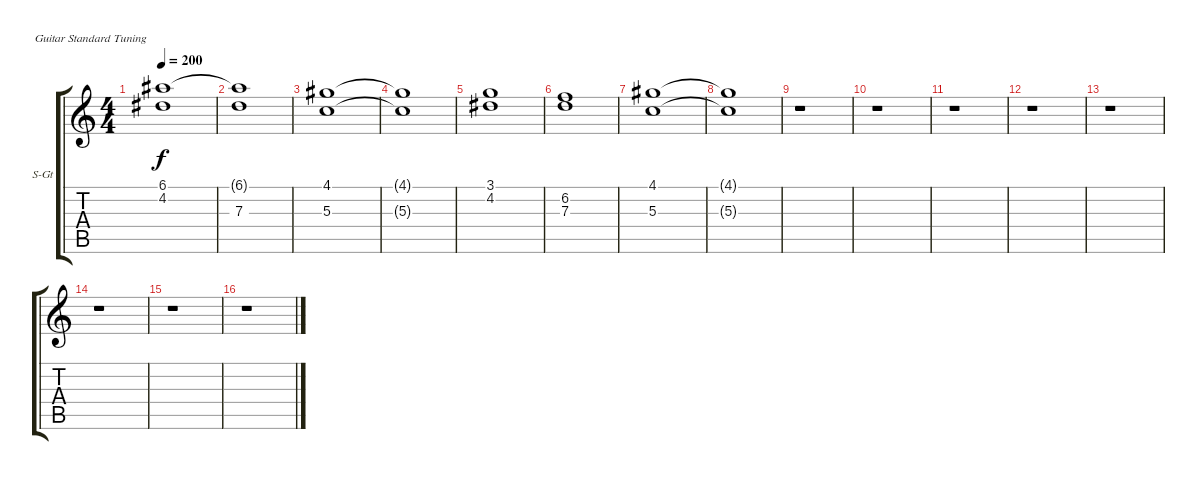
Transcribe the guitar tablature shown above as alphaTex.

\bracketExtendMode groupsimilarinstruments
\firstSystemTrackNameOrientation horizontal
\otherSystemsTrackNameOrientation horizontal
\track ("Backing Vocals" "S-Gt") {instrument choiraahs}
\staff {score tabs}
\tuning (E4 B3 G3 D3 A2 E2)
\displaytranspose 12
\ts (4 4)
\section ("" "")
\tempo 200
\clef g2
\ks aminor
(6.1 4.2).1{dy f} |
(6.1{t} 7.3).1 |
(4.1 5.3).1 |
(4.1{t} 5.3{t}).1 |
(3.1 4.2).1 |
(6.2 7.3).1 |
(4.1 5.3).1 |
(4.1{t} 5.3{t}).1 |
\section ("" "")
r.1 |
r.1 |
r.1 |
r.1 |
r.1 |
r.1 |
r.1 |
r.1
